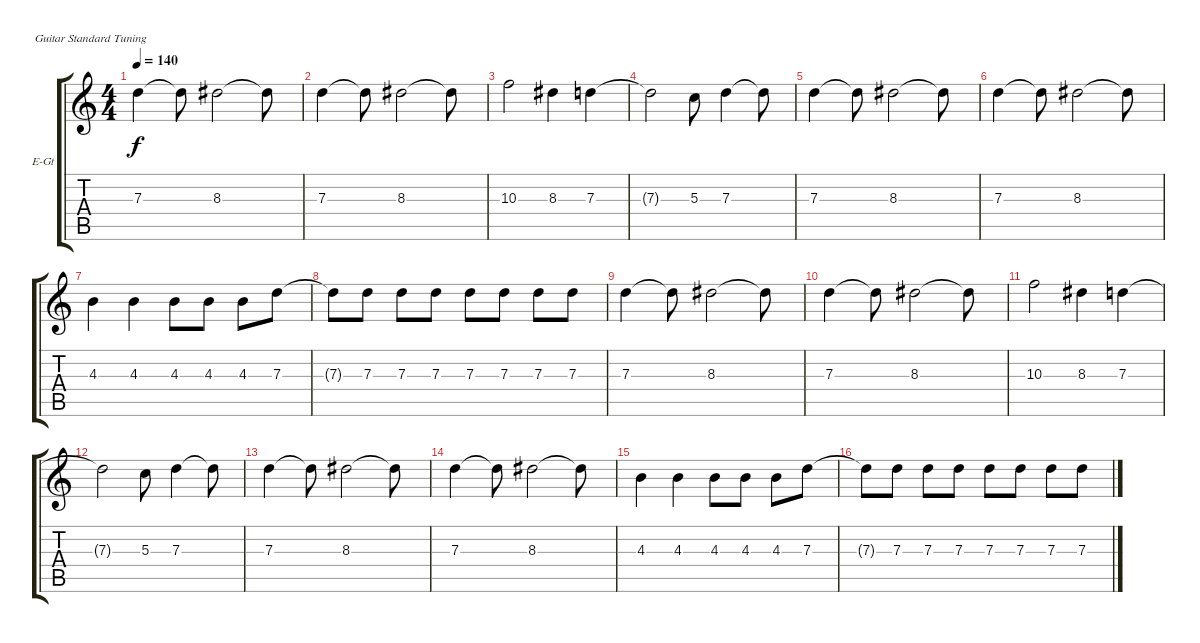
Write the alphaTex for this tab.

\defaultSystemsLayout 4
\bracketExtendMode groupsimilarinstruments
\firstSystemTrackNameOrientation horizontal
\otherSystemsTrackNameOrientation horizontal
\track ("Electric Guitar" "E-Gt") {instrument distortionguitar}
\staff {score tabs}
\tuning (E4 B3 G3 D3 A2 E2)
\ts (4 4)
\tempo 140
\clef g2
\scale
0.487395
\ks c
7.3.4{dy f instrument distortionguitar} 7.3{t}.8 8.3.2 8.3{t}.8 |
\scale
0.256303 7.3.4 7.3{t}.8 8.3.2 8.3{t}.8 |
\scale
0.256303 10.3.2 8.3.4 7.3.4 |
\scale
0.333333 7.3{t}.2 5.3.8 7.3.4 7.3{t}.8 |
\scale
0.333333 7.3.4 7.3{t}.8 8.3.2 8.3{t}.8 |
\scale
0.333333 7.3.4 7.3{t}.8 8.3.2 8.3{t}.8 |
\scale
0.333333 4.3.4 4.3.4 4.3.8 4.3.8 4.3.8 7.3.8 |
\scale
0.333333 7.3{t}.8 7.3.8 7.3.8 7.3.8 7.3.8 7.3.8 7.3.8 7.3.8 |
\scale
0.333333 7.3.4 7.3{t}.8 8.3.2 8.3{t}.8 |
\scale
0.333333 7.3.4 7.3{t}.8 8.3.2 8.3{t}.8 |
\scale
0.333333 10.3.2 8.3.4 7.3.4 |
\scale
0.333333 7.3{t}.2 5.3.8 7.3.4 7.3{t}.8 |
7.3.4 7.3{t}.8 8.3.2 8.3{t}.8 |
7.3.4 7.3{t}.8 8.3.2 8.3{t}.8 |
4.3.4 4.3.4 4.3.8 4.3.8 4.3.8 7.3.8 |
7.3{t}.8 7.3.8 7.3.8 7.3.8 7.3.8 7.3.8 7.3.8 7.3.8
